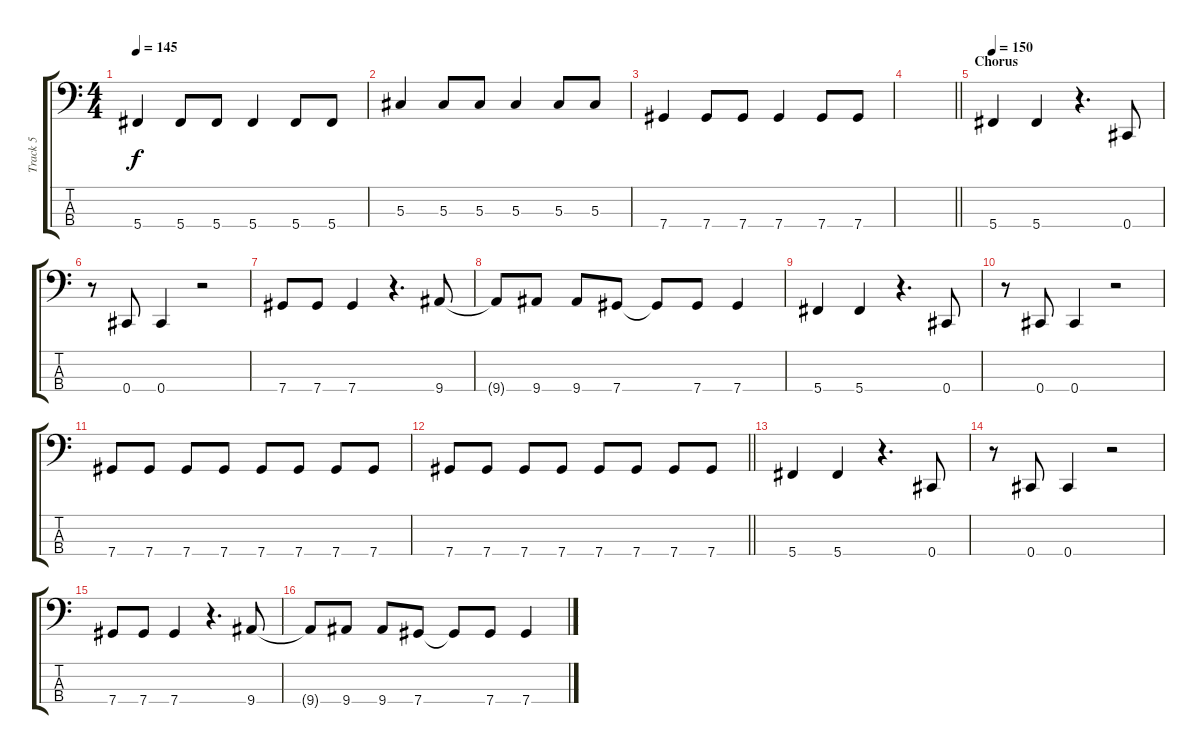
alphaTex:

\track ("Track 5" "Track 5") {instrument electricbasspick}
\staff {score tabs}
\tuning (Gb2 Db2 Ab1 Db1) {hide}
\ts (4 4)
\tempo 145
\clef f4
\ks c
5.4.4{dy f} 5.4.8 5.4.8 5.4.4 5.4.8 5.4.8 |
5.3.4 5.3.8 5.3.8 5.3.4 5.3.8 5.3.8 |
7.4.4 7.4.8 7.4.8 7.4.4 7.4.8 7.4.8 |
\barLineRight lightlight
|
\section ("" "Chorus")
\tempo 150
5.4.4 5.4.4 r.4{d} 0.4.8 |
r.8 0.4.8 0.4.4 r.2 |
7.4.8 7.4.8 7.4.4 r.4{d} 9.4.8 |
9.4{t}.8 9.4.8 9.4.8 7.4.8 7.4{t}.8 7.4.8 7.4.4 |
5.4.4 5.4.4 r.4{d} 0.4.8 |
r.8 0.4.8 0.4.4 r.2 |
7.4.8 7.4.8 7.4.8 7.4.8 7.4.8 7.4.8 7.4.8 7.4.8 |
\barLineRight lightlight
7.4.8 7.4.8 7.4.8 7.4.8 7.4.8 7.4.8 7.4.8 7.4.8 |
5.4.4 5.4.4 r.4{d} 0.4.8 |
r.8 0.4.8 0.4.4 r.2 |
7.4.8 7.4.8 7.4.4 r.4{d} 9.4.8 |
9.4{t}.8 9.4.8 9.4.8 7.4.8 7.4{t}.8 7.4.8 7.4.4
